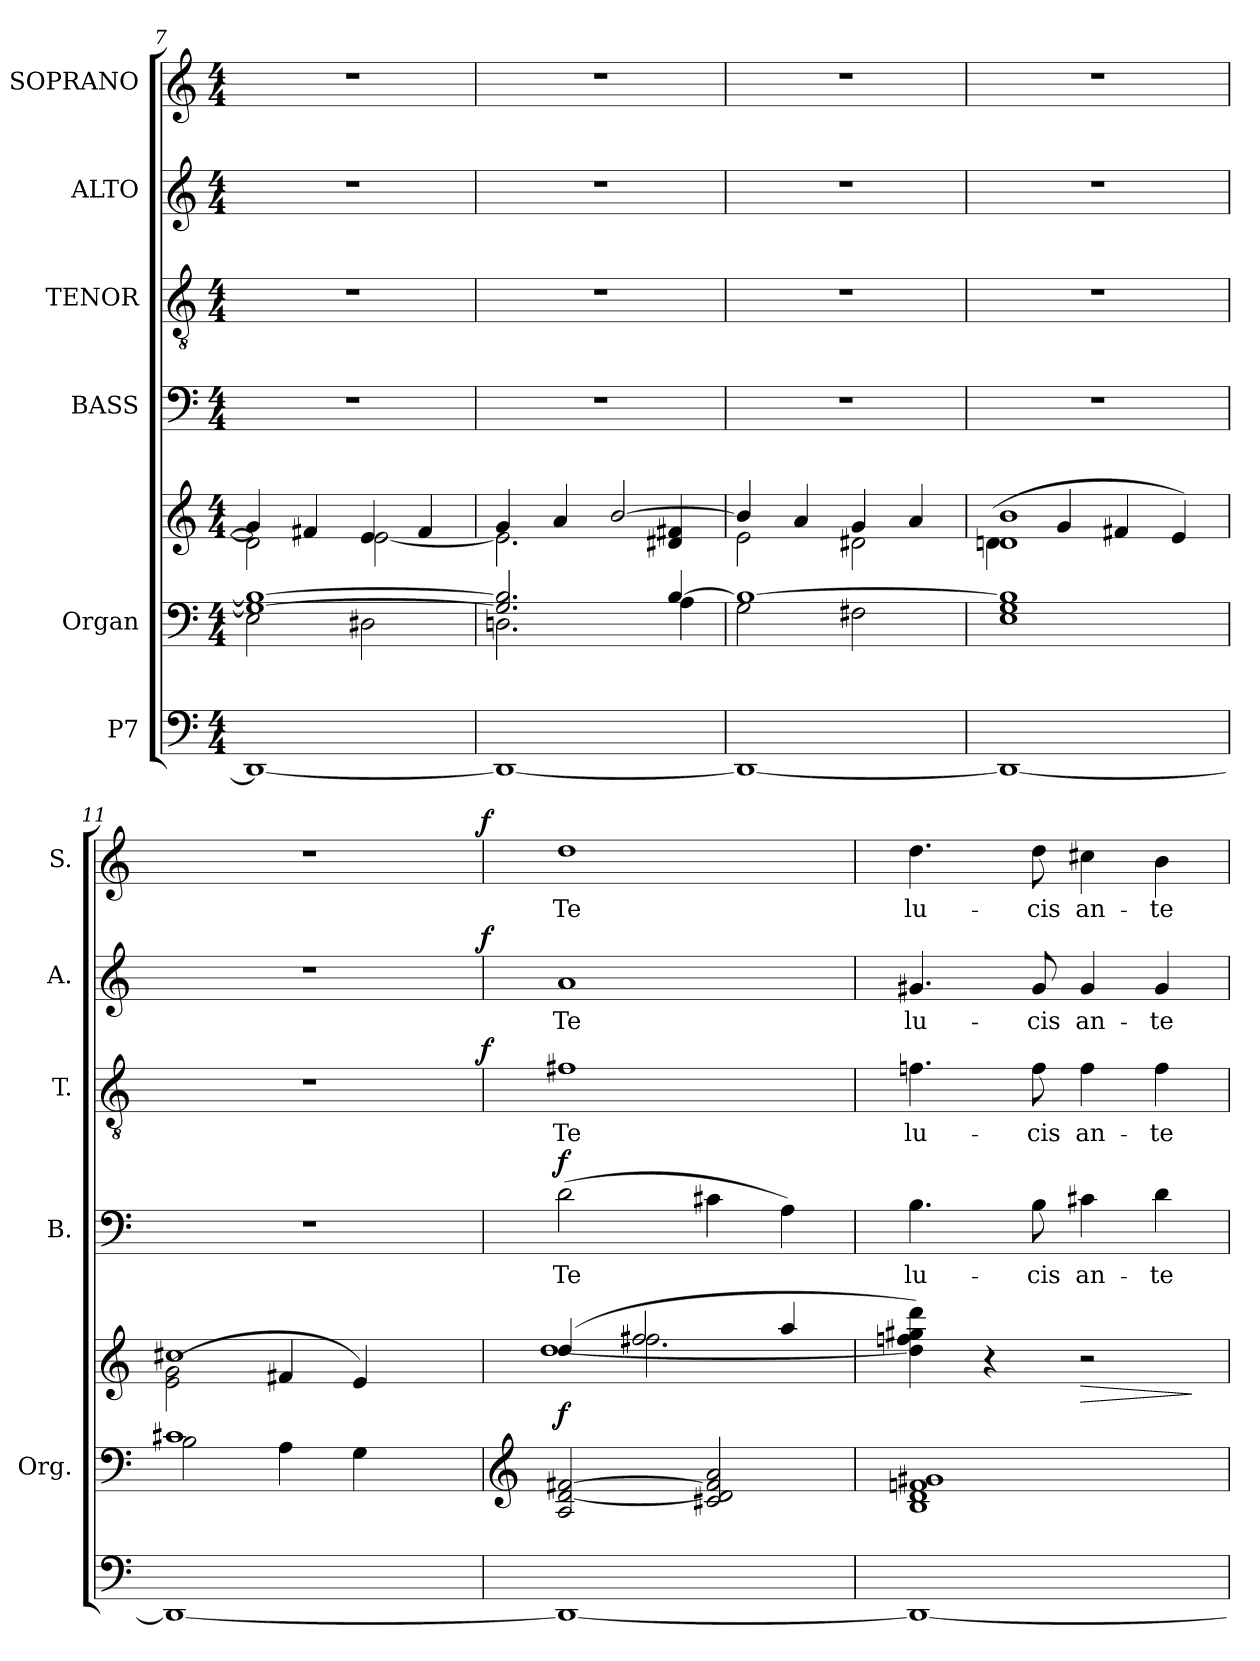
**kern	**kern	**kern	**dynam	**kern	**text	**dynam	**kern	**text	**dynam	**kern	**text	**dynam	**kern	**text	**dynam
*part6	*part5	*part5	*part5	*part4	*part4	*part4	*part3	*part3	*part3	*part2	*part2	*part2	*part1	*part1	*part1
*staff7	*staff6	*staff5	*staff5/6	*staff4	*staff4	*staff4	*staff3	*staff3	*staff3	*staff2	*staff2	*staff2	*staff1	*staff1	*staff1
*I"P7	*I"Organ	*	*	*I"BASS	*	*	*I"TENOR	*	*	*I"ALTO	*	*	*I"SOPRANO	*	*
*	*I'Org.	*	*	*I'B.	*	*	*I'T.	*	*	*I'A.	*	*	*I'S.	*	*
*clefF4	*clefF4	*clefG2	*	*clefF4	*	*	*clefGv2	*	*	*clefG2	*	*	*clefG2	*	*
*	*	*	*	*	*	*	*ITrd7c12	*	*	*	*	*	*	*	*
*k[]	*k[]	*k[]	*	*k[]	*	*	*k[]	*	*	*k[]	*	*	*k[]	*	*
*C:	*C:	*C:	*	*C:	*	*	*C:	*	*	*C:	*	*	*C:	*	*
*M4/4	*M4/4	*M4/4	*	*M4/4	*	*	*M4/4	*	*	*M4/4	*	*	*M4/4	*	*
=7	=7	=7	=7	=7	=7	=7	=7	=7	=7	=7	=7	=7	=7	=7	=7
*	*^	*^	*	*	*	*	*	*	*	*	*	*	*	*	*
1DDi_	1Gi_ 1Bi_	2Ei\	4gi/]	2di\]	.	1r	.	.	1r	.	.	1r	.	.	1r	.	.
.	.	.	4f#i/	.	.	.	.	.	.	.	.	.	.	.	.	.	.
.	.	2D#Xi\	4ei/	[2ei\	.	.	.	.	.	.	.	.	.	.	.	.	.
.	.	.	4f#i/	.	.	.	.	.	.	.	.	.	.	.	.	.	.
=8	=8	=8	=8	=8	=8	=8	=8	=8	=8	=8	=8	=8	=8	=8	=8	=8	=8
1DDi_	2.Gi/] 2.Bi]	2.Dni\	4gi/	2.ei\]	.	1r	.	.	1r	.	.	1r	.	.	1r	.	.
.	.	.	4ai/	.	.	.	.	.	.	.	.	.	.	.	.	.	.
.	.	.	[2bi/	.	.	.	.	.	.	.	.	.	.	.	.	.	.
.	[4Bi/	4Ai\	.	4d#Xi/ 4f#i	.	.	.	.	.	.	.	.	.	.	.	.	.
=9	=9	=9	=9	=9	=9	=9	=9	=9	=9	=9	=9	=9	=9	=9	=9	=9	=9
1DDi_	1Bi_	2Gi\	4bi/]	2ei\	.	1r	.	.	1r	.	.	1r	.	.	1r	.	.
.	.	.	4ai/	.	.	.	.	.	.	.	.	.	.	.	.	.	.
.	.	2F#i\	4gi/	2d#Xi\	.	.	.	.	.	.	.	.	.	.	.	.	.
.	.	.	4ai/	.	.	.	.	.	.	.	.	.	.	.	.	.	.
=10	=10	=10	=10	=10	=10	=10	=10	=10	=10	=10	=10	=10	=10	=10	=10	=10	=10
1DDi_	1Gi 1Bi]	1Ei	1dni 1bi	(4di\	.	1r	.	.	1r	.	.	1r	.	.	1r	.	.
.	.	.	.	4gi/	.	.	.	.	.	.	.	.	.	.	.	.	.
.	.	.	.	4f#i/	.	.	.	.	.	.	.	.	.	.	.	.	.
.	.	.	.	4ei/)	.	.	.	.	.	.	.	.	.	.	.	.	.
!!LO:LB:g=z
=11	=11	=11	=11	=11	=11	=11	=11	=11	=11	=11	=11	=11	=11	=11	=11	=11	=11
*	*	*	*	*	*	*	*	*	*^	*	*	*^	*	*	*^	*	*
1DDi_	1c#i	2Bi\	1cc#i	(2ei\ 2gi	.	1r	.	.	1r	2ryy	.	.	1r	2ryy	.	.	1r	2ryy	.	.
.	.	4Ai\	.	4f#i/	.	.	.	.	.	4ryy	.	.	.	4ryy	.	.	.	4ryy	.	.
.	.	4Gi\	.	4ei/)	.	.	.	.	.	8ryy	.	.	.	8ryy	.	.	.	8ryy	.	.
.	.	.	.	.	.	.	.	.	.	16ryy	.	.	.	16ryy	.	.	.	16ryy	.	.
.	.	.	.	.	.	.	.	.	.	32ryy	.	.	.	32ryy	.	.	.	32ryy	.	.
.	.	.	.	.	.	.	.	.	.	64ryy	.	.	.	64ryy	.	.	.	64ryy	.	.
.	.	.	.	.	.	.	.	.	.	128...ryy	.	.	.	128...ryy	.	.	.	128...ryy	.	.
.	.	.	.	.	.	.	.	.	.	1024ryy	.	f	.	1024ryy	.	f	.	1024ryy	.	f
*	*v	*v	*	*	*	*	*	*	*v	*v	*	*	*v	*v	*	*	*v	*v	*	*
*	*	*v	*v	*	*	*	*	*	*	*	*	*	*	*	*	*
=12	=12	=12	=12	=12	=12	=12	=12	=12	=12	=12	=12	=12	=12	=12	=12
*	*clefG2	*	*	*	*	*	*	*	*	*	*	*	*	*	*
*	*	*^	*	*	*	*	*	*	*	*	*	*	*	*	*
*	*	*	*^	*	*	*	*	*	*	*	*	*	*	*	*	*
*	*^	*	*	*	*	*	*	*	*^	*	*	*^	*	*	*^	*	*
!	!	!	!	!	!	!	!	!LO:LY:b:color=#000000	!	!	!	!	!	!	!	!	!	!	!	!	!
*	*	*	*	*	*	*	*	*	*	*v	*v	*	*	*	*	*	*	*v	*v	*	*
*	*v	*v	*	*	*	*	*	*	*	*	*	*	*v	*v	*	*	*	*	*
*	*^	*	*	*	*	*	*	*	*^	*	*	*^	*	*	*^	*	*
!	!	!	!	!	!	!	!	!	!	!	!	!LO:LY:b:color=#000000	!	!	!	!	!	!	!	!	!
*	*	*	*	*	*	*	*	*	*	*v	*v	*	*	*	*	*	*	*v	*v	*	*
*	*v	*v	*	*	*	*	*	*	*	*	*	*	*v	*v	*	*	*	*	*
*	*^	*	*	*	*	*	*	*	*^	*	*	*^	*	*	*^	*	*
!	!	!	!	!	!	!	!	!	!	!	!	!	!	!	!	!LO:LY:b:color=#000000	!	!	!	!	!
*	*	*	*	*	*	*	*	*	*	*v	*v	*	*	*	*	*	*	*v	*v	*	*
*	*v	*v	*	*	*	*	*	*	*	*	*	*	*v	*v	*	*	*	*	*
*	*^	*	*	*	*	*	*	*	*^	*	*	*^	*	*	*^	*	*
!	!	!	!	!	!	!	!	!	!	!	!	!	!	!	!	!	!	!	!	!LO:LY:b:color=#000000	!
*	*	*	*	*	*	*	*	*	*	*v	*v	*	*	*	*	*	*	*v	*v	*	*
*	*v	*v	*	*	*	*	*	*	*	*	*	*	*v	*v	*	*	*	*	*
1DDi_	2Ai/ [2di [2f#i	(4ddi/	[1ddi	4ryy	f	(2di\	Te	f	1F#i	Te	.	1ai	Te	.	1ddi	Te	.
.	.	2ff#i/	.	2.ff#i\	.	.	.	.	.	.	.	.	.	.	.	.	.
.	2c#i/ 2di] 2f#i] 2ai	.	.	.	.	4c#i\	.	.	.	.	.	.	.	.	.	.	.
.	.	4aai/	.	.	.	4Ai\)	.	.	.	.	.	.	.	.	.	.	.
*	*	*v	*v	*v	*	*	*	*	*	*	*	*	*	*	*	*	*
=13	=13	=13	=13	=13	=13	=13	=13	=13	=13	=13	=13	=13	=13	=13	=13
!	!	!	!	!	!LO:LY:b:color=#000000	!	!	!	!	!	!	!	!	!	!
!	!	!	!	!	!	!	!	!LO:LY:b:color=#000000	!	!	!	!	!	!	!
!	!	!	!	!	!	!	!	!	!	!	!LO:LY:b:color=#000000	!	!	!	!
!	!	!	!	!	!	!	!	!	!	!	!	!	!	!LO:LY:b:color=#000000	!
1DDi_	1Bi 1di 1fni 1g#Xi	4ddi\] 4ffni 4gg#Xi 4dddi)	.	4.Bi\	lu-	.	4.Fni\	lu-	.	4.g#Xi/	lu-	.	4.ddi\	lu-	.
.	.	4r	.	.	.	.	.	.	.	.	.	.	.	.	.
!	!	!	!	!	!LO:LY:b:color=#000000	!	!	!	!	!	!	!	!	!	!
!	!	!	!	!	!	!	!	!LO:LY:b:color=#000000	!	!	!	!	!	!	!
!	!	!	!	!	!	!	!	!	!	!	!LO:LY:b:color=#000000	!	!	!	!
!	!	!	!	!	!	!	!	!	!	!	!	!	!	!LO:LY:b:color=#000000	!
.	.	.	.	8Bi\	-cis	.	8Fi\	-cis	.	8g#i/	-cis	.	8ddi\	-cis	.
!	!	!	!LO:HP:b	!	!	!	!	!	!	!	!	!	!	!	!
!	!	!	!	!	!LO:LY:b:color=#000000	!	!	!	!	!	!	!	!	!	!
!	!	!	!	!	!	!	!	!LO:LY:b:color=#000000	!	!	!	!	!	!	!
!	!	!	!	!	!	!	!	!	!	!	!LO:LY:b:color=#000000	!	!	!	!
!	!	!	!	!	!	!	!	!	!	!	!	!	!	!LO:LY:b:color=#000000	!
.	.	2r	>	4c#i\	an-	.	4Fi\	an-	.	4g#i/	an-	.	4cc#i\	an-	.
!	!	!	!	!	!LO:LY:b:color=#000000	!	!	!	!	!	!	!	!	!	!
!	!	!	!	!	!	!	!	!LO:LY:b:color=#000000	!	!	!	!	!	!	!
!	!	!	!	!	!	!	!	!	!	!	!LO:LY:b:color=#000000	!	!	!	!
!	!	!	!	!	!	!	!	!	!	!	!	!	!	!LO:LY:b:color=#000000	!
.	.	.	.	4di\	-te	.	4Fi\	-te	.	4g#i/	-te	.	4bi\	-te	.
.	.	.	]	.	.	.	.	.	.	.	.	.	.	.	.
=	=	=	=	=	=	=	=	=	=	=	=	=	=	=	=
*-	*-	*-	*-	*-	*-	*-	*-	*-	*-	*-	*-	*-	*-	*-	*-
